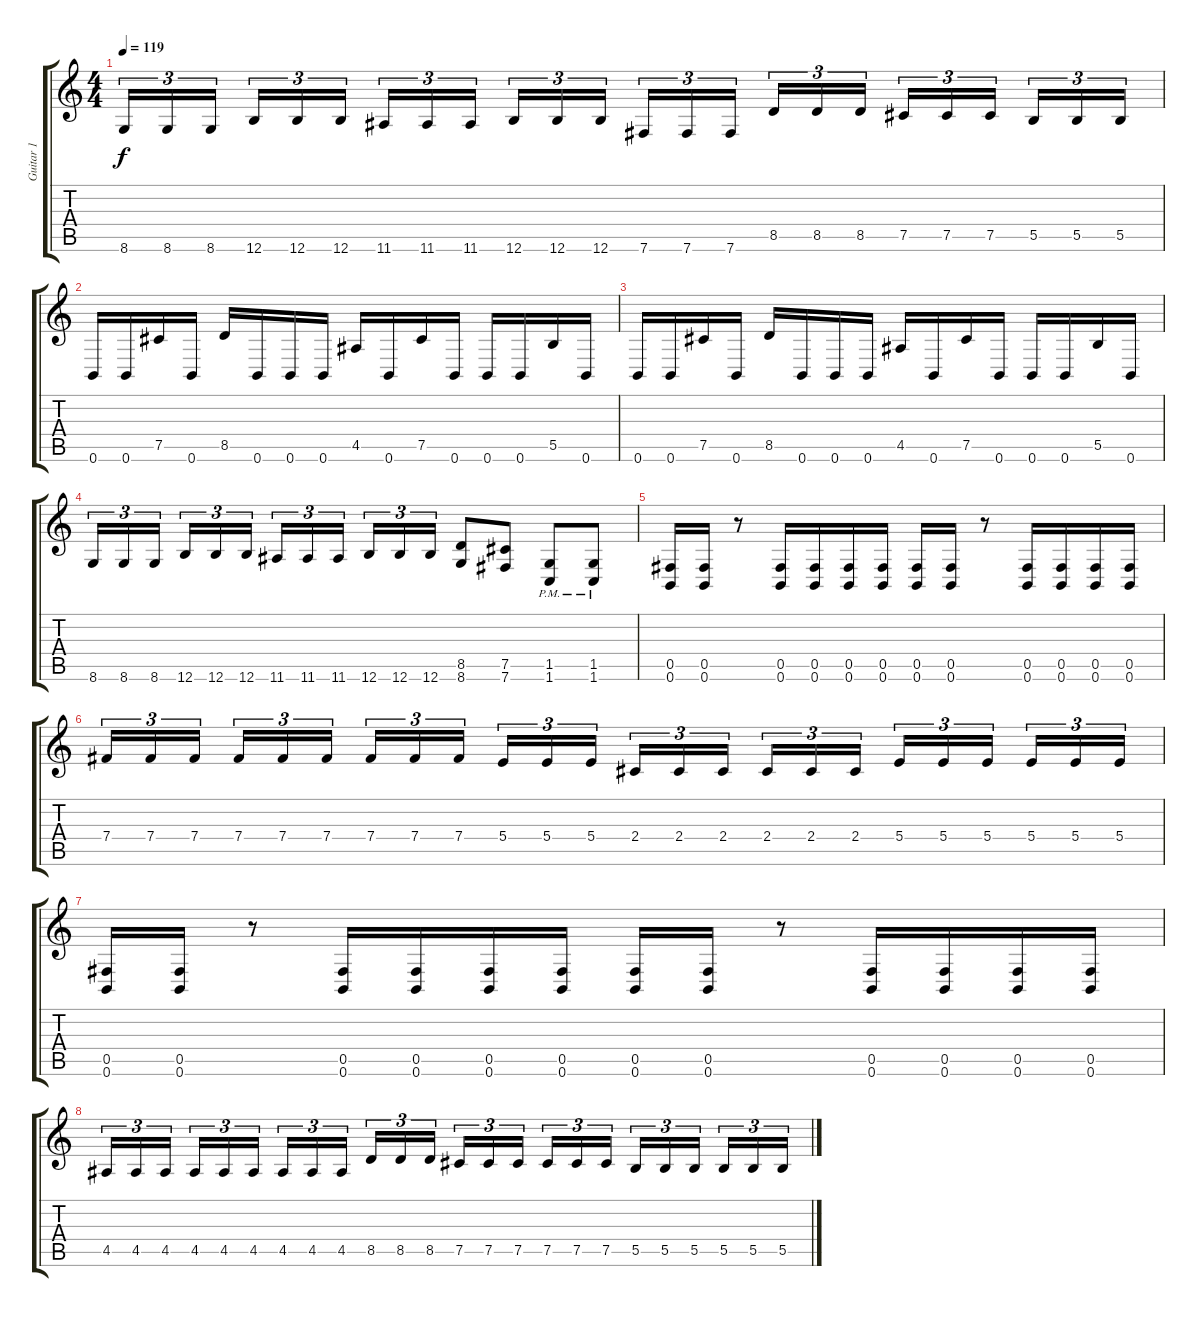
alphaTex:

\track ("Guitar 1" "Guitar 1") {instrument distortionguitar}
\staff {score tabs}
\tuning (Db4 Ab3 E3 B2 Gb2 B1) {hide}
\ts (4 4)
\tempo 119
\clef g2
\ks c
8.6.16{tu (3 2) dy f} 8.6.16{tu (3 2)} 8.6.16{tu (3 2)} 12.6.16{tu (3 2)} 12.6.16{tu (3 2)} 12.6.16{tu (3 2)} 11.6.16{tu (3 2)} 11.6.16{tu (3 2)} 11.6.16{tu (3 2)} 12.6.16{tu (3 2)} 12.6.16{tu (3 2)} 12.6.16{tu (3 2)} 7.6.16{tu (3 2)} 7.6.16{tu (3 2)} 7.6.16{tu (3 2)} 8.5.16{tu (3 2)} 8.5.16{tu (3 2)} 8.5.16{tu (3 2)} 7.5.16{tu (3 2)} 7.5.16{tu (3 2)} 7.5.16{tu (3 2)} 5.5.16{tu (3 2)} 5.5.16{tu (3 2)} 5.5.16{tu (3 2)} |
0.6.16 0.6.16 7.5.16 0.6.16 8.5.16 0.6.16 0.6.16 0.6.16 4.5.16 0.6.16 7.5.16 0.6.16 0.6.16 0.6.16 5.5.16 0.6.16 |
0.6.16 0.6.16 7.5.16 0.6.16 8.5.16 0.6.16 0.6.16 0.6.16 4.5.16 0.6.16 7.5.16 0.6.16 0.6.16 0.6.16 5.5.16 0.6.16 |
8.6.16{tu (3 2)} 8.6.16{tu (3 2)} 8.6.16{tu (3 2)} 12.6.16{tu (3 2)} 12.6.16{tu (3 2)} 12.6.16{tu (3 2)} 11.6.16{tu (3 2)} 11.6.16{tu (3 2)} 11.6.16{tu (3 2)} 12.6.16{tu (3 2)} 12.6.16{tu (3 2)} 12.6.16{tu (3 2)} (8.5 8.6).8 (7.5 7.6).8 (1.5{pm} 1.6{pm}).8 (1.5{pm} 1.6{pm}).8 |
(0.5 0.6).16 (0.5 0.6).16 r.8 (0.5 0.6).16 (0.5 0.6).16 (0.5 0.6).16 (0.5 0.6).16 (0.5 0.6).16 (0.5 0.6).16 r.8 (0.5 0.6).16 (0.5 0.6).16 (0.5 0.6).16 (0.5 0.6).16 |
7.4.16{tu (3 2)} 7.4.16{tu (3 2)} 7.4.16{tu (3 2)} 7.4.16{tu (3 2)} 7.4.16{tu (3 2)} 7.4.16{tu (3 2)} 7.4.16{tu (3 2)} 7.4.16{tu (3 2)} 7.4.16{tu (3 2)} 5.4.16{tu (3 2)} 5.4.16{tu (3 2)} 5.4.16{tu (3 2)} 2.4.16{tu (3 2)} 2.4.16{tu (3 2)} 2.4.16{tu (3 2)} 2.4.16{tu (3 2)} 2.4.16{tu (3 2)} 2.4.16{tu (3 2)} 5.4.16{tu (3 2)} 5.4.16{tu (3 2)} 5.4.16{tu (3 2)} 5.4.16{tu (3 2)} 5.4.16{tu (3 2)} 5.4.16{tu (3 2)} |
(0.5 0.6).16 (0.5 0.6).16 r.8 (0.5 0.6).16 (0.5 0.6).16 (0.5 0.6).16 (0.5 0.6).16 (0.5 0.6).16 (0.5 0.6).16 r.8 (0.5 0.6).16 (0.5 0.6).16 (0.5 0.6).16 (0.5 0.6).16 |
4.5.16{tu (3 2)} 4.5.16{tu (3 2)} 4.5.16{tu (3 2)} 4.5.16{tu (3 2)} 4.5.16{tu (3 2)} 4.5.16{tu (3 2)} 4.5.16{tu (3 2)} 4.5.16{tu (3 2)} 4.5.16{tu (3 2)} 8.5.16{tu (3 2)} 8.5.16{tu (3 2)} 8.5.16{tu (3 2)} 7.5.16{tu (3 2)} 7.5.16{tu (3 2)} 7.5.16{tu (3 2)} 7.5.16{tu (3 2)} 7.5.16{tu (3 2)} 7.5.16{tu (3 2)} 5.5.16{tu (3 2)} 5.5.16{tu (3 2)} 5.5.16{tu (3 2)} 5.5.16{tu (3 2)} 5.5.16{tu (3 2)} 5.5.16{tu (3 2)}
